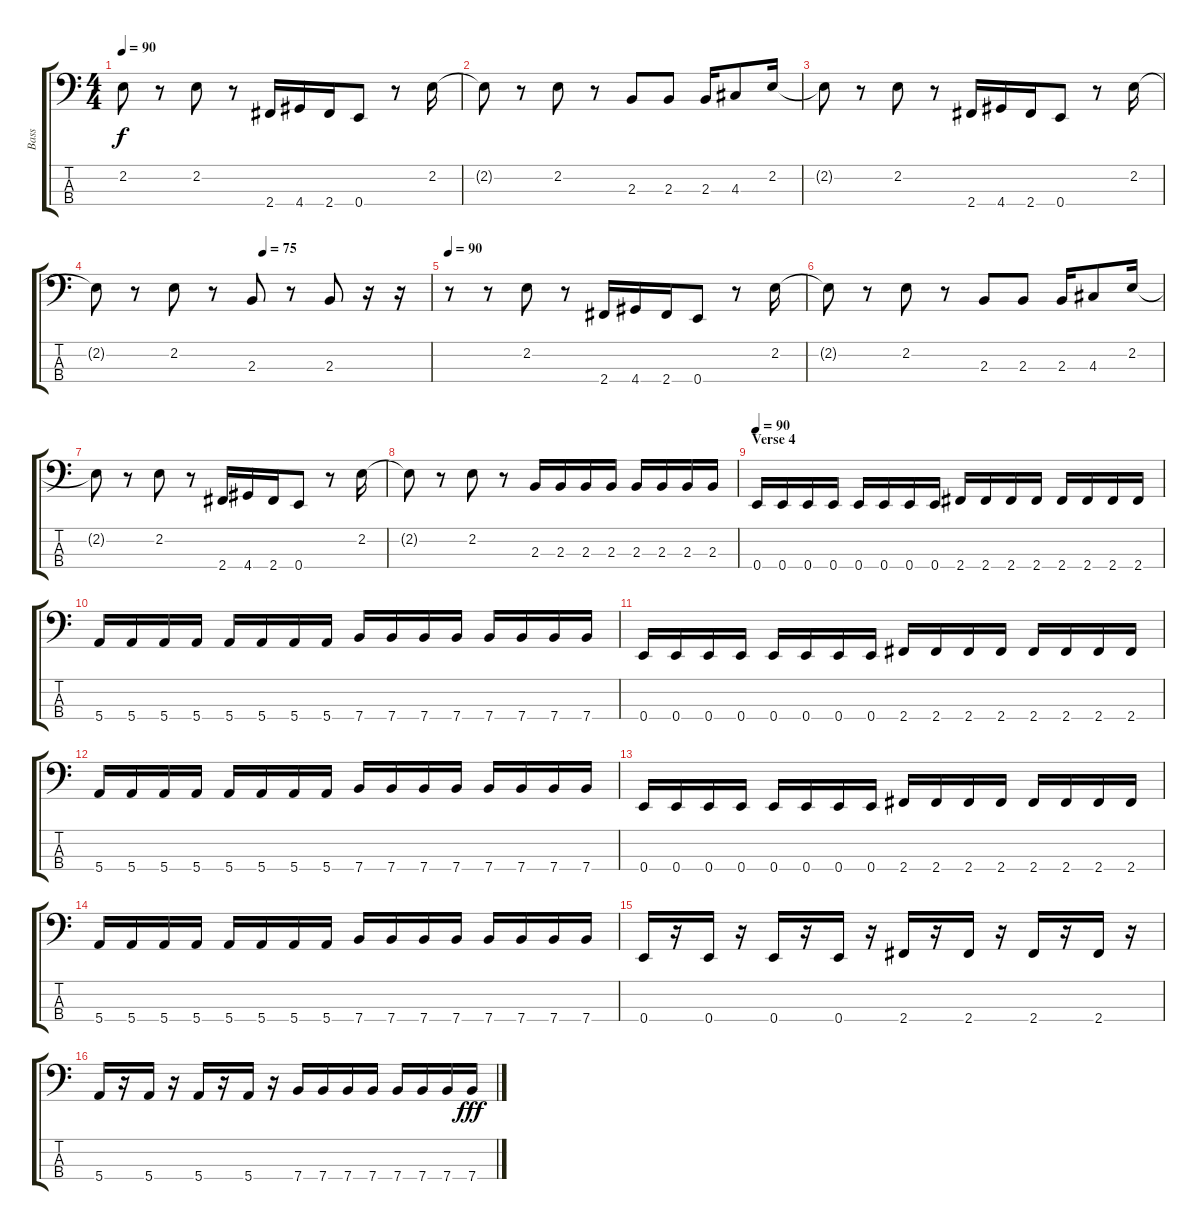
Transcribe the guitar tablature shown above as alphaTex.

\track ("Bass" "Bass") {instrument electricbassfinger}
\staff {score tabs}
\tuning (G2 D2 A1 E1) {hide}
\ts (4 4)
\tempo 90
\clef f4
\ks c
2.2{t}.8{dy f} r.8 2.2.8 r.8 2.4.16 4.4.16 2.4.16 0.4.8 r.8 2.2.16 |
2.2{t}.8 r.8 2.2.8 r.8 2.3.8 2.3.8 2.3.16 4.3.8 2.2.16 |
2.2{t}.8 r.8 2.2.8 r.8 2.4.16 4.4.16 2.4.16 0.4.8 r.8 2.2.16 |
\tempo (75 0.5)
2.2{t}.8 r.8 2.2.8 r.8 2.3.8 r.8 2.3.8 r.16 r.16 |
\tempo 90
r.8 r.8 2.2.8 r.8 2.4.16 4.4.16 2.4.16 0.4.8 r.8 2.2.16 |
2.2{t}.8 r.8 2.2.8 r.8 2.3.8 2.3.8 2.3.16 4.3.8 2.2.16 |
2.2{t}.8 r.8 2.2.8 r.8 2.4.16 4.4.16 2.4.16 0.4.8 r.8 2.2.16 |
2.2{t}.8 r.8 2.2.8 r.8 2.3.16 2.3.16 2.3.16 2.3.16 2.3.16 2.3.16 2.3.16 2.3.16 |
\section ("" "Verse 4")
\tempo 90
0.4.16 0.4.16 0.4.16 0.4.16 0.4.16 0.4.16 0.4.16 0.4.16 2.4.16 2.4.16 2.4.16 2.4.16 2.4.16 2.4.16 2.4.16 2.4.16 |
5.4.16 5.4.16 5.4.16 5.4.16 5.4.16 5.4.16 5.4.16 5.4.16 7.4.16 7.4.16 7.4.16 7.4.16 7.4.16 7.4.16 7.4.16 7.4.16 |
0.4.16 0.4.16 0.4.16 0.4.16 0.4.16 0.4.16 0.4.16 0.4.16 2.4.16 2.4.16 2.4.16 2.4.16 2.4.16 2.4.16 2.4.16 2.4.16 |
5.4.16 5.4.16 5.4.16 5.4.16 5.4.16 5.4.16 5.4.16 5.4.16 7.4.16 7.4.16 7.4.16 7.4.16 7.4.16 7.4.16 7.4.16 7.4.16 |
0.4.16 0.4.16 0.4.16 0.4.16 0.4.16 0.4.16 0.4.16 0.4.16 2.4.16 2.4.16 2.4.16 2.4.16 2.4.16 2.4.16 2.4.16 2.4.16 |
5.4.16 5.4.16 5.4.16 5.4.16 5.4.16 5.4.16 5.4.16 5.4.16 7.4.16 7.4.16 7.4.16 7.4.16 7.4.16 7.4.16 7.4.16 7.4.16 |
0.4.16 r.16 0.4.16 r.16 0.4.16 r.16 0.4.16 r.16 2.4.16 r.16 2.4.16 r.16 2.4.16 r.16 2.4.16 r.16 |
5.4.16 r.16 5.4.16 r.16 5.4.16 r.16 5.4.16 r.16 7.4.16 7.4.16 7.4.16 7.4.16 7.4.16 7.4.16 7.4.16 7.4.16{dy fff}
